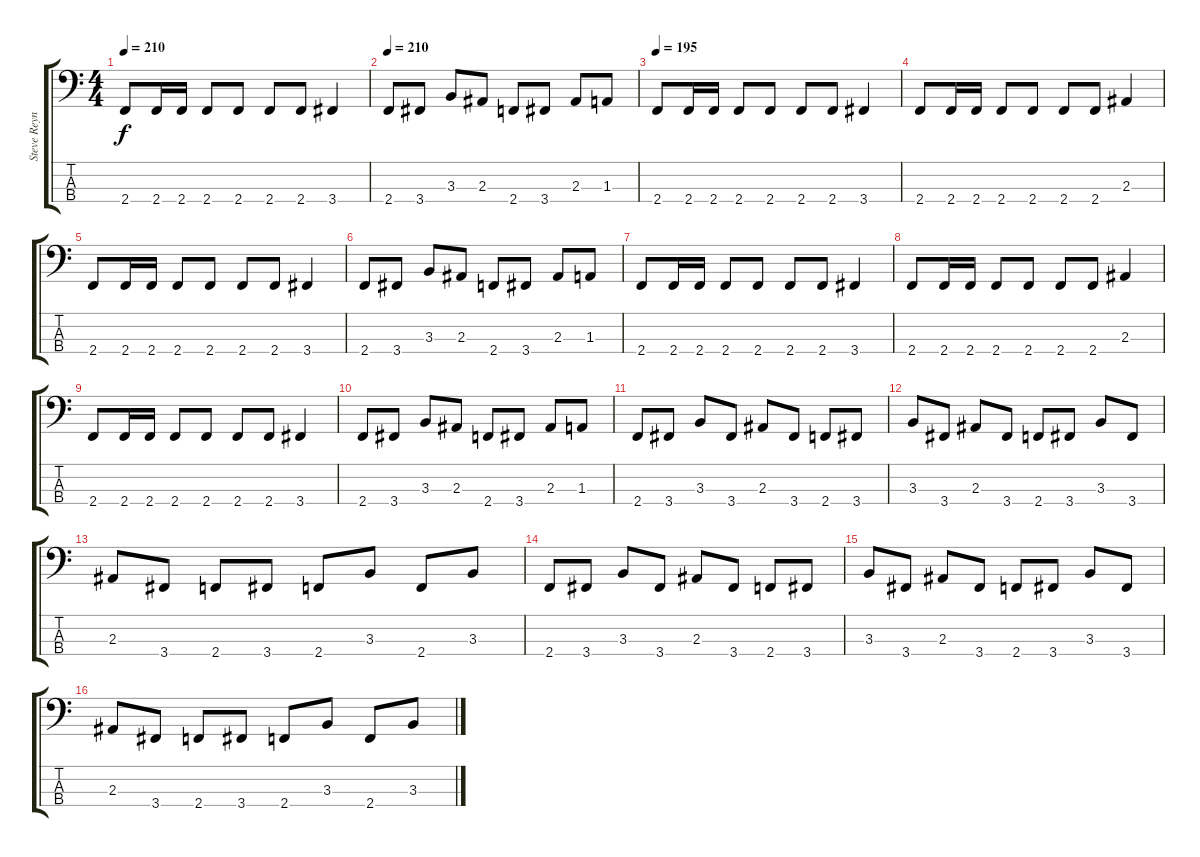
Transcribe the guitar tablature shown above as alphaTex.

\track ("Steve Reynolds" "Steve Reyn") {instrument electricbasspick}
\staff {score tabs}
\tuning (Gb2 Db2 Ab1 Eb1) {hide}
\ts (4 4)
\tempo 210
\clef f4
\ks c
2.4.8{dy f} 2.4.16 2.4.16 2.4.8 2.4.8 2.4.8 2.4.8 3.4.4 |
\tempo 210
2.4.8 3.4.8 3.3.8 2.3.8 2.4.8 3.4.8 2.3.8 1.3.8 |
\tempo 195
2.4.8 2.4.16 2.4.16 2.4.8 2.4.8 2.4.8 2.4.8 3.4.4 |
2.4.8 2.4.16 2.4.16 2.4.8 2.4.8 2.4.8 2.4.8 2.3.4 |
2.4.8 2.4.16 2.4.16 2.4.8 2.4.8 2.4.8 2.4.8 3.4.4 |
2.4.8 3.4.8 3.3.8 2.3.8 2.4.8 3.4.8 2.3.8 1.3.8 |
2.4.8 2.4.16 2.4.16 2.4.8 2.4.8 2.4.8 2.4.8 3.4.4 |
2.4.8 2.4.16 2.4.16 2.4.8 2.4.8 2.4.8 2.4.8 2.3.4 |
2.4.8 2.4.16 2.4.16 2.4.8 2.4.8 2.4.8 2.4.8 3.4.4 |
2.4.8 3.4.8 3.3.8 2.3.8 2.4.8 3.4.8 2.3.8 1.3.8 |
2.4.8 3.4.8 3.3.8 3.4.8 2.3.8 3.4.8 2.4.8 3.4.8 |
3.3.8 3.4.8 2.3.8 3.4.8 2.4.8 3.4.8 3.3.8 3.4.8 |
2.3.8 3.4.8 2.4.8 3.4.8 2.4.8 3.3.8 2.4.8 3.3.8 |
2.4.8 3.4.8 3.3.8 3.4.8 2.3.8 3.4.8 2.4.8 3.4.8 |
3.3.8 3.4.8 2.3.8 3.4.8 2.4.8 3.4.8 3.3.8 3.4.8 |
2.3.8 3.4.8 2.4.8 3.4.8 2.4.8 3.3.8 2.4.8 3.3.8
